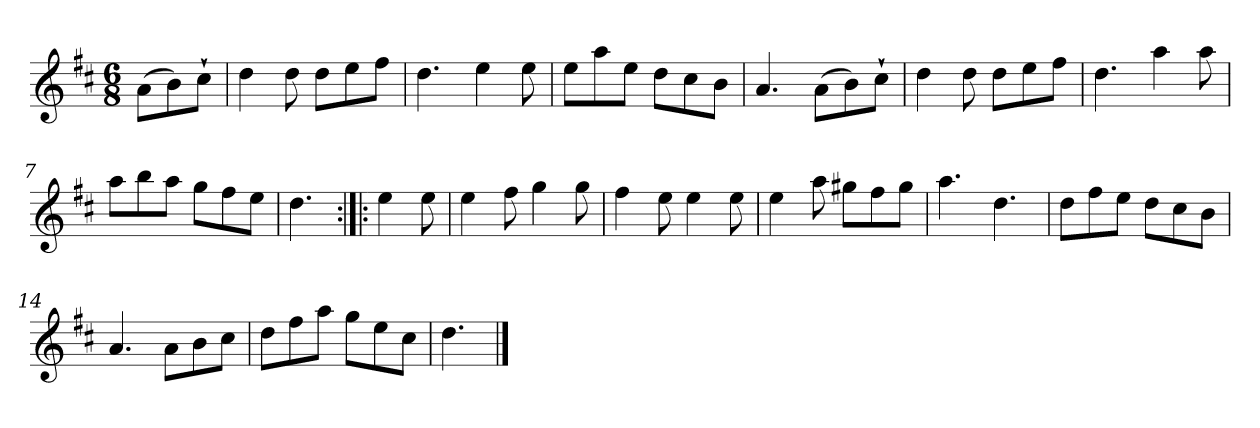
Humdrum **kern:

**kern
*part1
*staff1
*clefG2
*k[f#c#]
*D:
*M6/8
*MM132
=
(8a\L
8b\)
8cc#`\J
=1
4dd
8dd
8dd\L
8ee\
8ff#\J
=2
4.dd
4ee
8ee
=3
8ee\L
8aa\
8ee\J
8dd\L
8cc#\
8b\J
=4
4.a
(8a\L
8b\)
8cc#`\J
=5
4dd
8dd
8dd\L
8ee\
8ff#\J
=6
4.dd
4aa
8aa
=7
8aa\L
8bb\
8aa\J
8gg\L
8ff#\
8ee\J
=8
4.dd
=:|!|:
4ee
8ee
=9
4ee
8ff#
4gg
8gg
=10
4ff#
8ee
4ee
8ee
=11
4ee
8aa
8gg#X\L
8ff#\
8gg#\J
=12
4.aa
4.dd
=13
8dd\L
8ff#\
8ee\J
8dd\L
8cc#\
8b\J
=14
4.a
8a\L
8b\
8cc#\J
=15
8dd\L
8ff#\
8aa\J
8gg\L
8ee\
8cc#\J
=16
4.dd
==
*-
